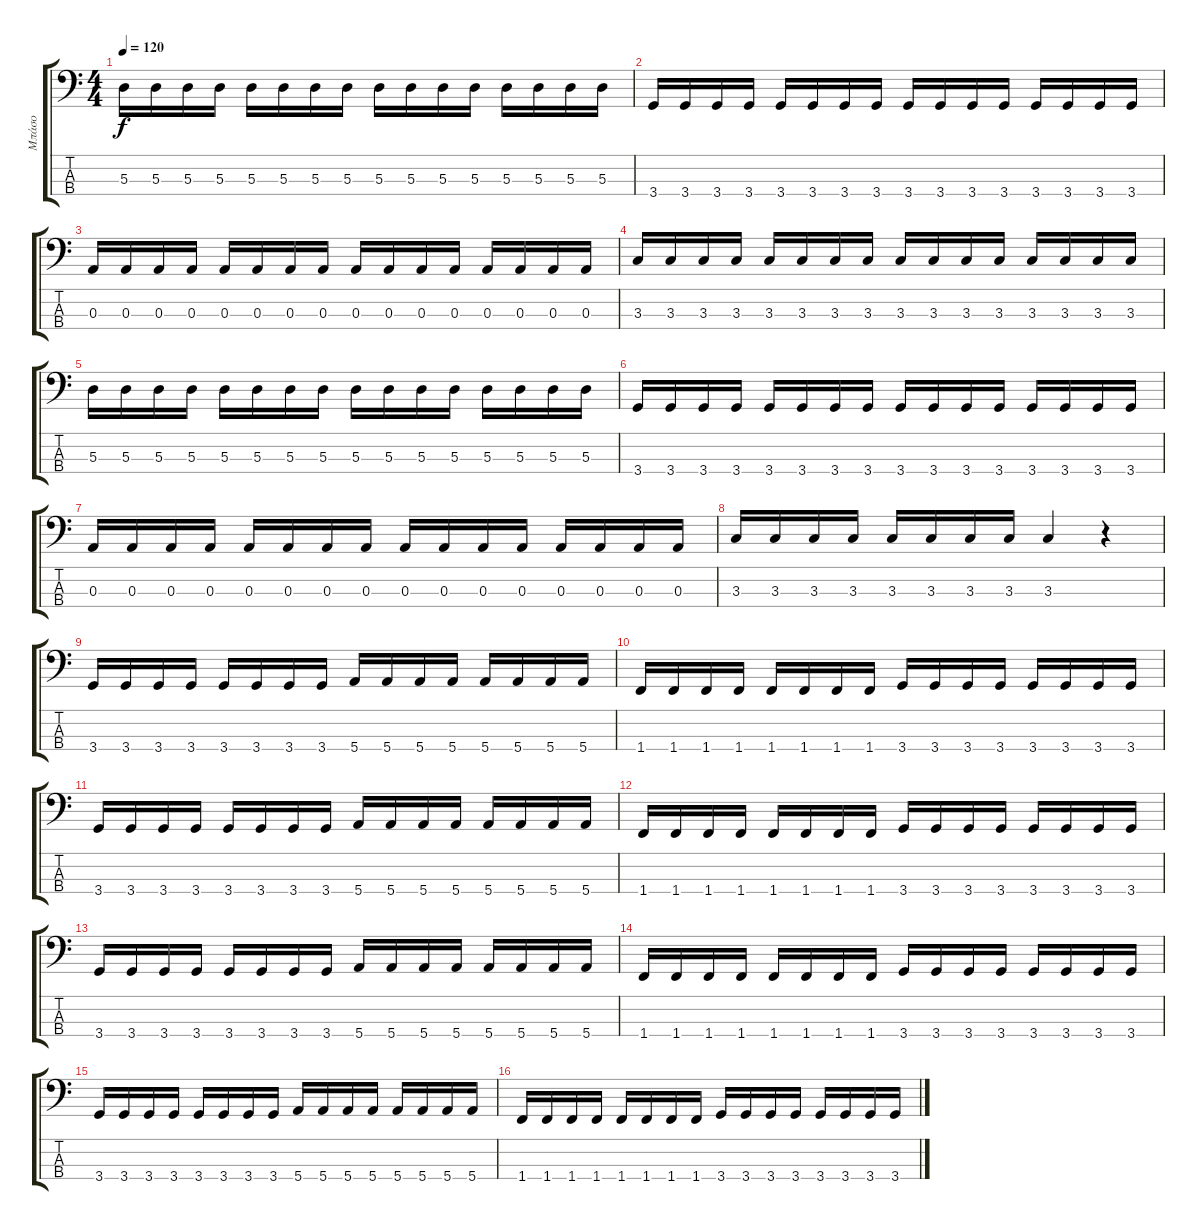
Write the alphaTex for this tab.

\track ("Μπάσο" "Μπάσο") {instrument acousticguitarnylon}
\staff {score tabs}
\tuning (G2 D2 A1 E1) {hide}
\ts (4 4)
\tempo 120
\clef f4
\ks c
5.3.16{dy f} 5.3.16 5.3.16 5.3.16 5.3.16 5.3.16 5.3.16 5.3.16 5.3.16 5.3.16 5.3.16 5.3.16 5.3.16 5.3.16 5.3.16 5.3.16 |
3.4.16 3.4.16 3.4.16 3.4.16 3.4.16 3.4.16 3.4.16 3.4.16 3.4.16 3.4.16 3.4.16 3.4.16 3.4.16 3.4.16 3.4.16 3.4.16 |
0.3.16 0.3.16 0.3.16 0.3.16 0.3.16 0.3.16 0.3.16 0.3.16 0.3.16 0.3.16 0.3.16 0.3.16 0.3.16 0.3.16 0.3.16 0.3.16 |
3.3.16 3.3.16 3.3.16 3.3.16 3.3.16 3.3.16 3.3.16 3.3.16 3.3.16 3.3.16 3.3.16 3.3.16 3.3.16 3.3.16 3.3.16 3.3.16 |
5.3.16 5.3.16 5.3.16 5.3.16 5.3.16 5.3.16 5.3.16 5.3.16 5.3.16 5.3.16 5.3.16 5.3.16 5.3.16 5.3.16 5.3.16 5.3.16 |
3.4.16 3.4.16 3.4.16 3.4.16 3.4.16 3.4.16 3.4.16 3.4.16 3.4.16 3.4.16 3.4.16 3.4.16 3.4.16 3.4.16 3.4.16 3.4.16 |
0.3.16 0.3.16 0.3.16 0.3.16 0.3.16 0.3.16 0.3.16 0.3.16 0.3.16 0.3.16 0.3.16 0.3.16 0.3.16 0.3.16 0.3.16 0.3.16 |
3.3.16 3.3.16 3.3.16 3.3.16 3.3.16 3.3.16 3.3.16 3.3.16 3.3.4 r.4 |
3.4.16 3.4.16 3.4.16 3.4.16 3.4.16 3.4.16 3.4.16 3.4.16 5.4.16 5.4.16 5.4.16 5.4.16 5.4.16 5.4.16 5.4.16 5.4.16 |
1.4.16 1.4.16 1.4.16 1.4.16 1.4.16 1.4.16 1.4.16 1.4.16 3.4.16 3.4.16 3.4.16 3.4.16 3.4.16 3.4.16 3.4.16 3.4.16 |
3.4.16 3.4.16 3.4.16 3.4.16 3.4.16 3.4.16 3.4.16 3.4.16 5.4.16 5.4.16 5.4.16 5.4.16 5.4.16 5.4.16 5.4.16 5.4.16 |
1.4.16 1.4.16 1.4.16 1.4.16 1.4.16 1.4.16 1.4.16 1.4.16 3.4.16 3.4.16 3.4.16 3.4.16 3.4.16 3.4.16 3.4.16 3.4.16 |
3.4.16 3.4.16 3.4.16 3.4.16 3.4.16 3.4.16 3.4.16 3.4.16 5.4.16 5.4.16 5.4.16 5.4.16 5.4.16 5.4.16 5.4.16 5.4.16 |
1.4.16 1.4.16 1.4.16 1.4.16 1.4.16 1.4.16 1.4.16 1.4.16 3.4.16 3.4.16 3.4.16 3.4.16 3.4.16 3.4.16 3.4.16 3.4.16 |
3.4.16 3.4.16 3.4.16 3.4.16 3.4.16 3.4.16 3.4.16 3.4.16 5.4.16 5.4.16 5.4.16 5.4.16 5.4.16 5.4.16 5.4.16 5.4.16 |
1.4.16 1.4.16 1.4.16 1.4.16 1.4.16 1.4.16 1.4.16 1.4.16 3.4.16 3.4.16 3.4.16 3.4.16 3.4.16 3.4.16 3.4.16 3.4.16
